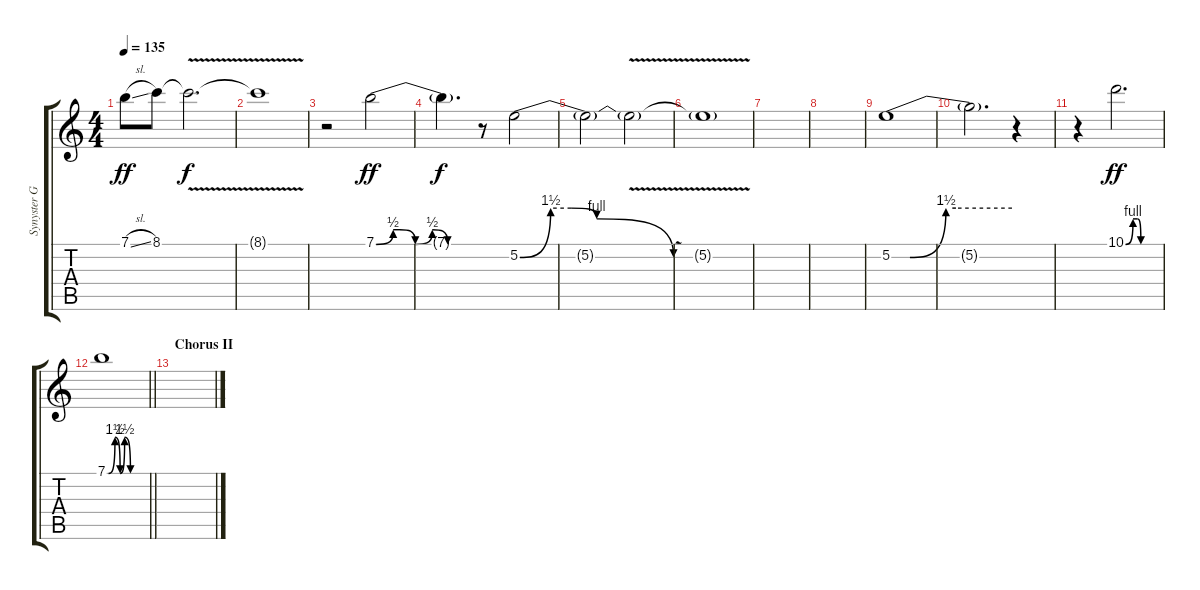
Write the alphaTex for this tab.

\track ("Synyster Gates" "Synyster G") {instrument overdrivenguitar}
\staff {score tabs}
\tuning (E4 B3 G3 D3 A2 D2) {hide}
\ts (4 4)
\tempo 135
\clef g2
\ks c
7.1{sl}.8{dy ff} 8.1.8 8.1{v t}.2{d dy f} |
8.1{t}.1 |
r.2 7.1{be (custom 0 0 10 2 14 2 23 0 33 2 42 0 60 0)}.2{dy ff} |
7.1{t}.4{d dy f} r.8 5.2{be (custom 0 0 12 6 20 6 30 4 60 0)}.2 |
5.2{t}.2 5.2{v t}.2{volume 4} |
5.2{t}.1 |
|
|
5.2{be (custom 0 0 9 0 27 6 32 6 60 6)}.1{volume 15} |
5.2{t}.2{d} r.4 |
r.4 10.1{be (custom 0 0 13 4 21 4 27 0 50 0 60 0)}.2{d dy ff} |
\barLineRight lightlight
7.1{be (custom 0 0 2 0 12 6 20 0 27 6 36 0 45 0 60 0)}.1{volume 8} |
\section ("" "Chorus II")
